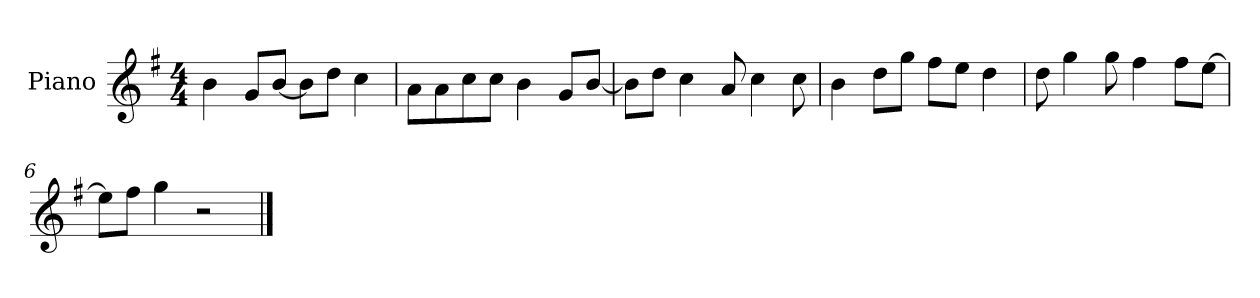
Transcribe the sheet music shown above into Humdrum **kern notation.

**kern
*part1
*staff1
*I"Piano
*I'P-no
*clefG2
*k[f#]
*M4/4
*MM90
=1
4b\
8g/L
[8b/J
8b\L]
8dd\J
4cc\
=2
8a\L
8a\
8cc\
8cc\J
4b\
8g/L
[8b/J
=3
8b\L]
8dd\J
4cc\
8a/
4cc\
8cc\
=4
4b\
8dd\L
8gg\J
8ff#\L
8ee\J
4dd\
=5
8dd\
4gg\
8gg\
4ff#\
8ff#\L
[8ee\J
=6
8ee\L]
8ff#\J
4gg\
2r
==
*-
